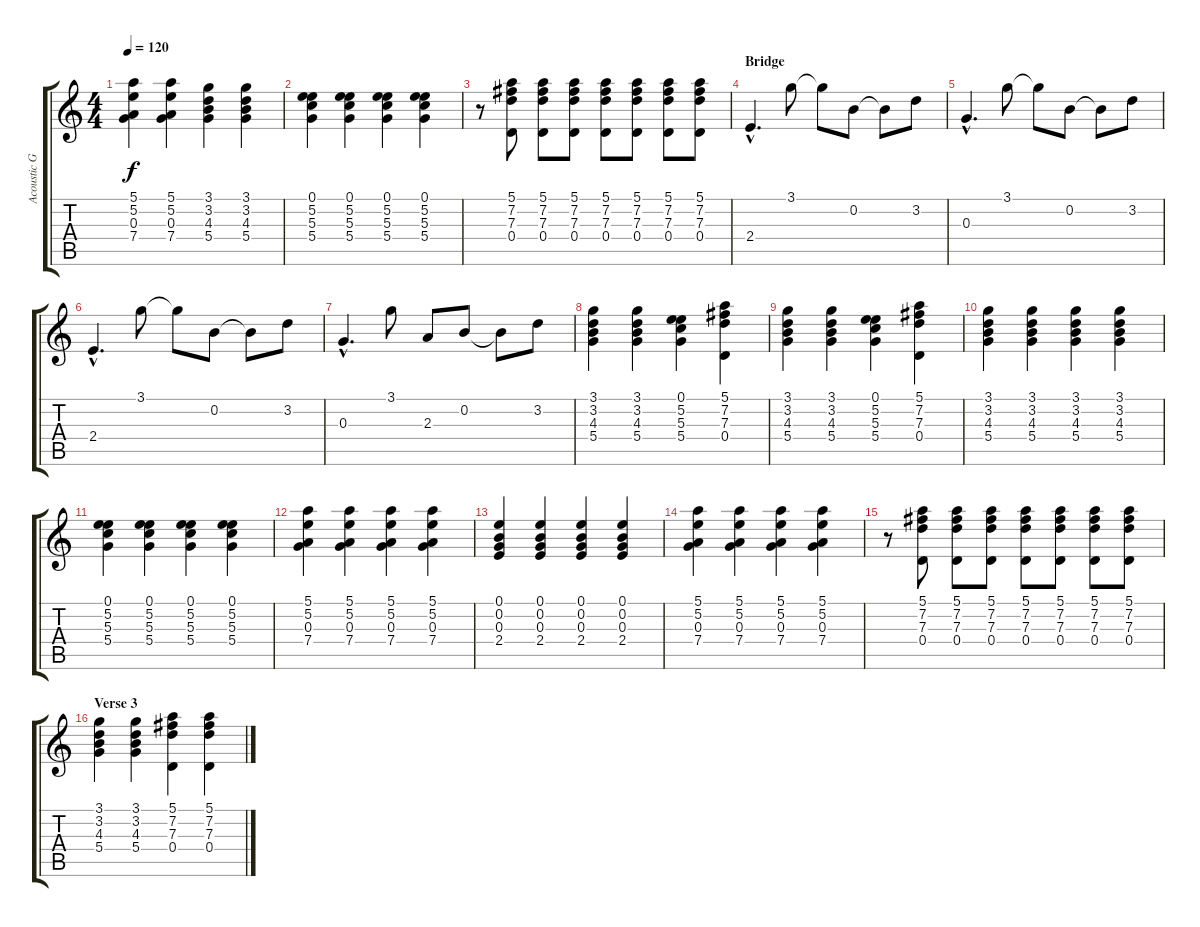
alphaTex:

\track ("Acoustic Guitar 1" "Acoustic G") {instrument acousticguitarsteel}
\staff {score tabs}
\tuning (E4 B3 G3 D3 A2 E2) {hide}
\ts (4 4)
\tempo 120
\clef g2
\ks c
(5.1 5.2 0.3 7.4).4{dy f} (5.1 5.2 0.3 7.4).4 (3.1 3.2 4.3 5.4).4 (3.1 3.2 4.3 5.4).4 |
(0.1 5.2 5.3 5.4).4 (0.1 5.2 5.3 5.4).4 (0.1 5.2 5.3 5.4).4 (0.1 5.2 5.3 5.4).4 |
r.8 (5.1 7.2 7.3 0.4).8 (5.1 7.2 7.3 0.4).8 (5.1 7.2 7.3 0.4).8 (5.1 7.2 7.3 0.4).8 (5.1 7.2 7.3 0.4).8 (5.1 7.2 7.3 0.4).8 (5.1 7.2 7.3 0.4).8 |
\section ("" "Bridge")
2.4{hac}.4{d} 3.1.8 3.1{t}.8 0.2.8 0.2{t}.8 3.2.8 |
0.3{hac}.4{d} 3.1.8 3.1{t}.8 0.2.8 0.2{t}.8 3.2.8 |
2.4{hac}.4{d} 3.1.8 3.1{t}.8 0.2.8 0.2{t}.8 3.2.8 |
0.3{hac}.4{d} 3.1.8 2.3.8 0.2.8 0.2{t}.8 3.2.8 |
(3.1 3.2 4.3 5.4).4 (3.1 3.2 4.3 5.4).4 (0.1 5.2 5.3 5.4).4 (5.1 7.2 7.3 0.4).4 |
(3.1 3.2 4.3 5.4).4 (3.1 3.2 4.3 5.4).4 (0.1 5.2 5.3 5.4).4 (5.1 7.2 7.3 0.4).4 |
(3.1 3.2 4.3 5.4).4 (3.1 3.2 4.3 5.4).4 (3.1 3.2 4.3 5.4).4 (3.1 3.2 4.3 5.4).4 |
(0.1 5.2 5.3 5.4).4 (0.1 5.2 5.3 5.4).4 (0.1 5.2 5.3 5.4).4 (0.1 5.2 5.3 5.4).4 |
(5.1 5.2 0.3 7.4).4 (5.1 5.2 0.3 7.4).4 (5.1 5.2 0.3 7.4).4 (5.1 5.2 0.3 7.4).4 |
(0.1 0.2 0.3 2.4).4 (0.1 0.2 0.3 2.4).4 (0.1 0.2 0.3 2.4).4 (0.1 0.2 0.3 2.4).4 |
(5.1 5.2 0.3 7.4).4 (5.1 5.2 0.3 7.4).4 (5.1 5.2 0.3 7.4).4 (5.1 5.2 0.3 7.4).4 |
r.8 (5.1 7.2 7.3 0.4).8 (5.1 7.2 7.3 0.4).8 (5.1 7.2 7.3 0.4).8 (5.1 7.2 7.3 0.4).8 (5.1 7.2 7.3 0.4).8 (5.1 7.2 7.3 0.4).8 (5.1 7.2 7.3 0.4).8 |
\section ("" "Verse 3")
(3.1 3.2 4.3 5.4).4 (3.1 3.2 4.3 5.4).4 (5.1 7.2 7.3 0.4).4 (5.1 7.2 7.3 0.4).4
